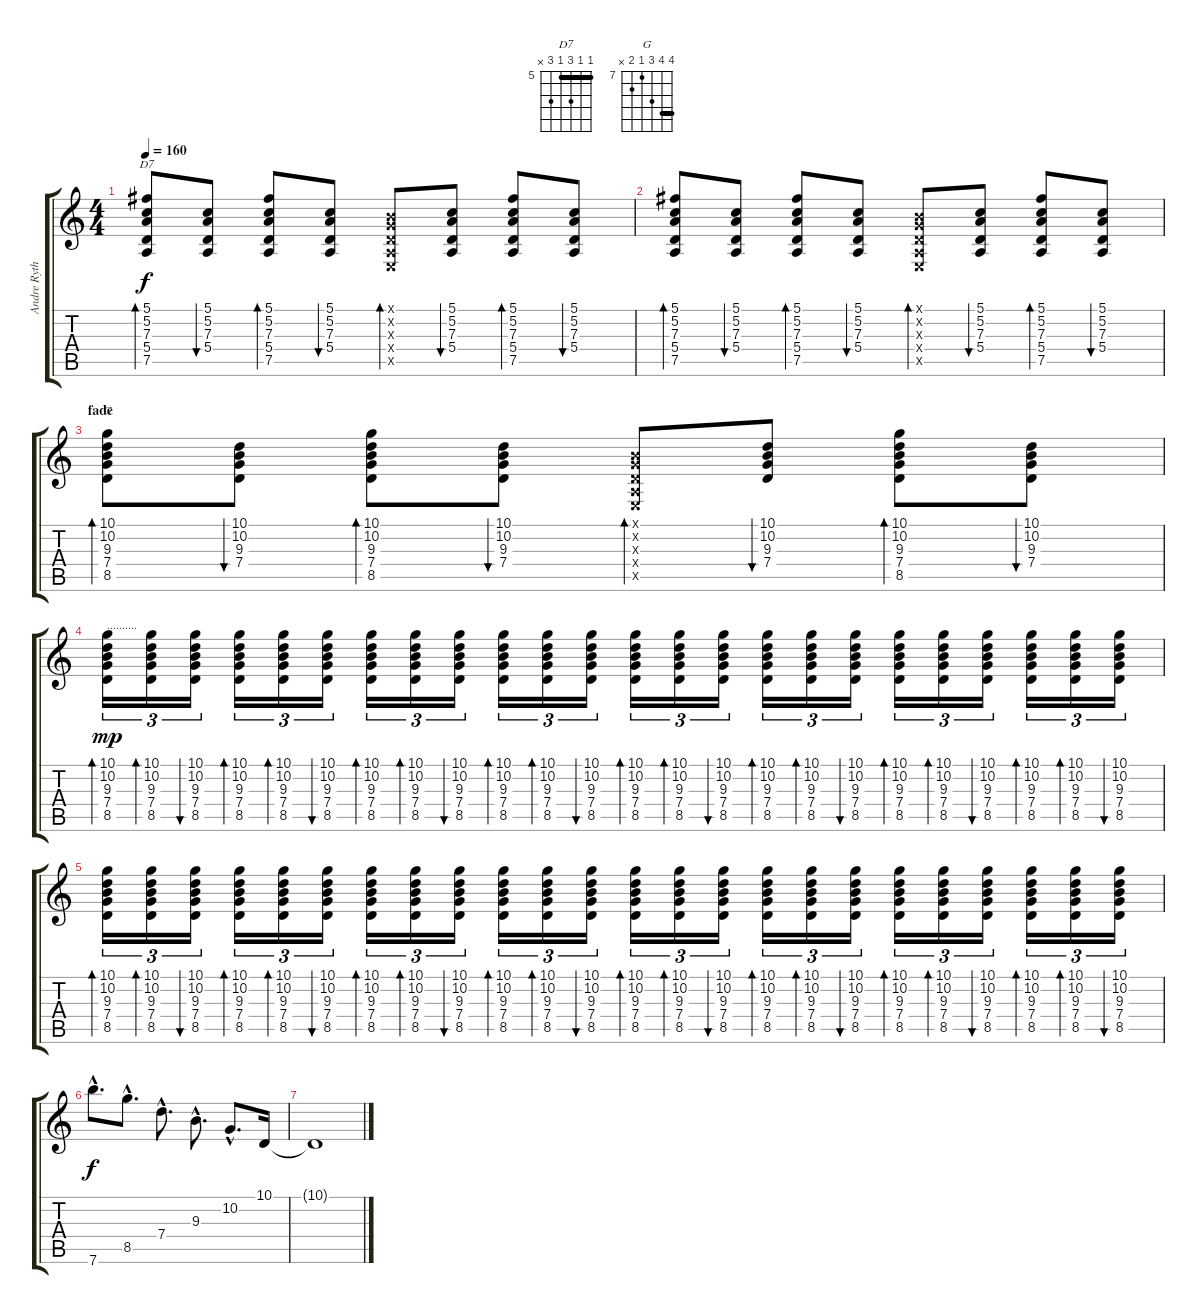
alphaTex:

\track ("Andre Rythm" "Andre Ryth") {instrument acousticguitarnylon}
\staff {score tabs}
\tuning (E2 A2 D3 G3 B3 E4) {hide}
\chord ("D7" 5 5 7 5 7 x) {firstfret 5 barre 5}
\chord ("G" 10 10 9 7 8 x) {firstfret 7 barre 10}
\ts (4 4)
\tempo 160
\clef g2
\ks c
(5.1 5.2 7.3 5.4 7.5).8{bd 60 ch "D7" dy f} (5.1 5.2 7.3 5.4).8{bu 60} (5.1 5.2 7.3 5.4 7.5).8{bd 60} (5.1 5.2 7.3 5.4).8{bu 60} (0.1{x} 0.2{x} 0.3{x} 0.4{x} 0.5{x}).8{bd 60} (5.1 5.2 7.3 5.4).8{bu 60} (5.1 5.2 7.3 5.4 7.5).8{bd 60} (5.1 5.2 7.3 5.4).8{bu 60} |
(5.1 5.2 7.3 5.4 7.5).8{bd 60} (5.1 5.2 7.3 5.4).8{bu 60} (5.1 5.2 7.3 5.4 7.5).8{bd 60} (5.1 5.2 7.3 5.4).8{bu 60} (0.1{x} 0.2{x} 0.3{x} 0.4{x} 0.5{x}).8{bd 60} (5.1 5.2 7.3 5.4).8{bu 60} (5.1 5.2 7.3 5.4 7.5).8{bd 60} (5.1 5.2 7.3 5.4).8{bu 60} |
\section ("" "fade")
(10.1 10.2 9.3 7.4 8.5).8{bd 60 ch "G"} (10.1 10.2 9.3 7.4).8{bu 60} (10.1 10.2 9.3 7.4 8.5).8{bd 60} (10.1 10.2 9.3 7.4).8{bu 60} (0.1{x} 0.2{x} 0.3{x} 0.4{x} 0.5{x}).8{bd 60} (10.1 10.2 9.3 7.4).8{bu 60} (10.1 10.2 9.3 7.4 8.5).8{bd 60} (10.1 10.2 9.3 7.4).8{bu 60} |
(10.1 10.2 9.3 7.4 8.5).16{tu (3 2) bd 60 txt ".........." dy mp} (10.1 10.2 9.3 7.4 8.5).16{tu (3 2) bd 60} (10.1 10.2 9.3 7.4 8.5).16{tu (3 2) bu 60} (10.1 10.2 9.3 7.4 8.5).16{tu (3 2) bd 60} (10.1 10.2 9.3 7.4 8.5).16{tu (3 2) bd 60} (10.1 10.2 9.3 7.4 8.5).16{tu (3 2) bu 60} (10.1 10.2 9.3 7.4 8.5).16{tu (3 2) bd 60} (10.1 10.2 9.3 7.4 8.5).16{tu (3 2) bd 60} (10.1 10.2 9.3 7.4 8.5).16{tu (3 2) bu 60} (10.1 10.2 9.3 7.4 8.5).16{tu (3 2) bd 60} (10.1 10.2 9.3 7.4 8.5).16{tu (3 2) bd 60} (10.1 10.2 9.3 7.4 8.5).16{tu (3 2) bu 60} (10.1 10.2 9.3 7.4 8.5).16{tu (3 2) bd 60} (10.1 10.2 9.3 7.4 8.5).16{tu (3 2) bd 60} (10.1 10.2 9.3 7.4 8.5).16{tu (3 2) bu 60} (10.1 10.2 9.3 7.4 8.5).16{tu (3 2) bd 60} (10.1 10.2 9.3 7.4 8.5).16{tu (3 2) bd 60} (10.1 10.2 9.3 7.4 8.5).16{tu (3 2) bu 60} (10.1 10.2 9.3 7.4 8.5).16{tu (3 2) bd 60} (10.1 10.2 9.3 7.4 8.5).16{tu (3 2) bd 60} (10.1 10.2 9.3 7.4 8.5).16{tu (3 2) bu 60} (10.1 10.2 9.3 7.4 8.5).16{tu (3 2) bd 60} (10.1 10.2 9.3 7.4 8.5).16{tu (3 2) bd 60} (10.1 10.2 9.3 7.4 8.5).16{tu (3 2) bu 60} |
(10.1 10.2 9.3 7.4 8.5).16{tu (3 2) bd 60} (10.1 10.2 9.3 7.4 8.5).16{tu (3 2) bd 60} (10.1 10.2 9.3 7.4 8.5).16{tu (3 2) bu 60} (10.1 10.2 9.3 7.4 8.5).16{tu (3 2) bd 60} (10.1 10.2 9.3 7.4 8.5).16{tu (3 2) bd 60} (10.1 10.2 9.3 7.4 8.5).16{tu (3 2) bu 60} (10.1 10.2 9.3 7.4 8.5).16{tu (3 2) bd 60} (10.1 10.2 9.3 7.4 8.5).16{tu (3 2) bd 60} (10.1 10.2 9.3 7.4 8.5).16{tu (3 2) bu 60} (10.1 10.2 9.3 7.4 8.5).16{tu (3 2) bd 60} (10.1 10.2 9.3 7.4 8.5).16{tu (3 2) bd 60} (10.1 10.2 9.3 7.4 8.5).16{tu (3 2) bu 60} (10.1 10.2 9.3 7.4 8.5).16{tu (3 2) bd 60} (10.1 10.2 9.3 7.4 8.5).16{tu (3 2) bd 60} (10.1 10.2 9.3 7.4 8.5).16{tu (3 2) bu 60} (10.1 10.2 9.3 7.4 8.5).16{tu (3 2) bd 60} (10.1 10.2 9.3 7.4 8.5).16{tu (3 2) bd 60} (10.1 10.2 9.3 7.4 8.5).16{tu (3 2) bu 60} (10.1 10.2 9.3 7.4 8.5).16{tu (3 2) bd 60} (10.1 10.2 9.3 7.4 8.5).16{tu (3 2) bd 60} (10.1 10.2 9.3 7.4 8.5).16{tu (3 2) bu 60} (10.1 10.2 9.3 7.4 8.5).16{tu (3 2) bd 60} (10.1 10.2 9.3 7.4 8.5).16{tu (3 2) bd 60} (10.1 10.2 9.3 7.4 8.5).16{tu (3 2) bu 60} |
7.6{hac}.8{d dy f} 8.5{hac}.8{d} 7.4{hac}.8{d} 9.3{hac}.8{d} 10.2{hac}.8{d} 10.1.16 |
10.1{t}.1
